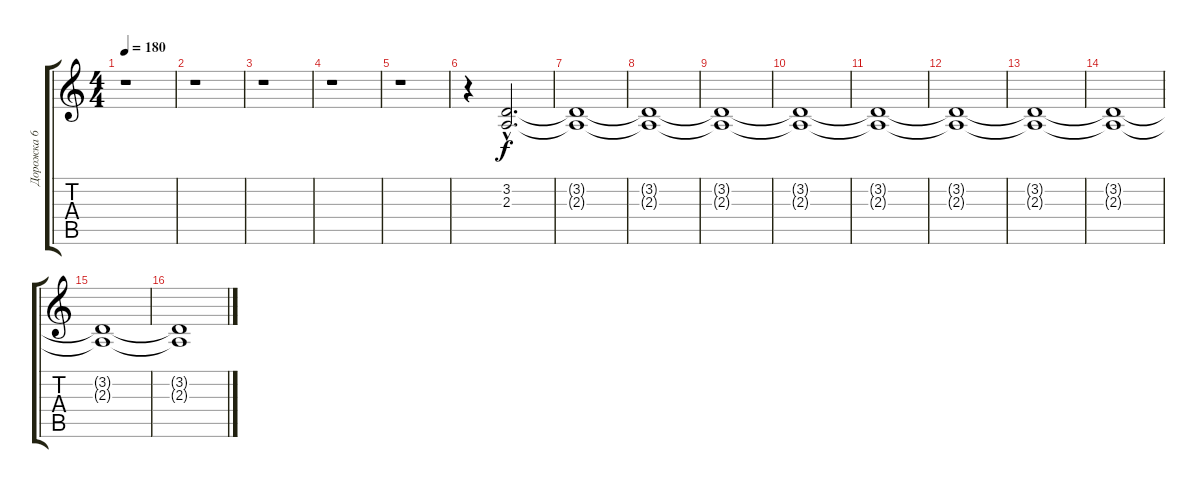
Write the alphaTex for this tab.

\track ("Дорожка 6" "Дорожка 6") {instrument applause}
\staff {score tabs}
\tuning (E4 B3 G3 D3 A2 E2) {hide}
\ts (4 4)
\tempo 180
\clef g2
\ks c
r.1{dy f} |
r.1 |
r.1 |
r.1 |
r.1 |
r.4 (3.2{hac} 2.3{hac}).2{d} |
(3.2{t} 2.3{t}).1 |
(3.2{t} 2.3{t}).1 |
(3.2{t} 2.3{t}).1 |
(3.2{t} 2.3{t}).1 |
(3.2{t} 2.3{t}).1 |
(3.2{t} 2.3{t}).1 |
(3.2{t} 2.3{t}).1 |
(3.2{t} 2.3{t}).1 |
(3.2{t} 2.3{t}).1 |
(3.2{t} 2.3{t}).1
